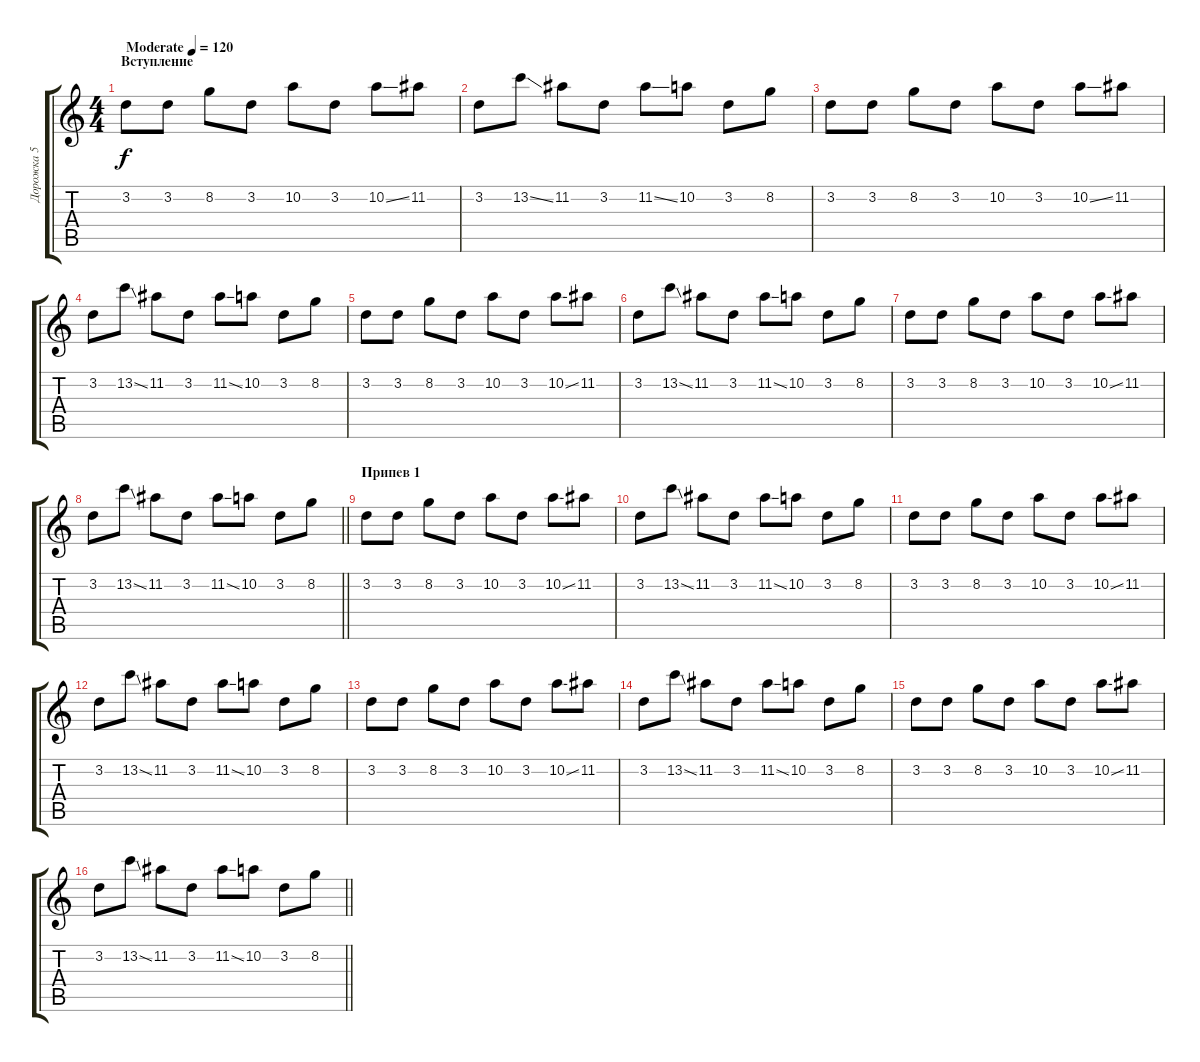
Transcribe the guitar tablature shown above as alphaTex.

\track ("Дорожка 5" "Дорожка 5") {instrument distortionguitar}
\staff {score tabs}
\tuning (E4 B3 G3 D3 A2 E2) {hide}
\ts (4 4)
\section ("" "Вступление")
\tempo (120 "Moderate")
\clef g2
\ks c
3.2.8{dy f instrument acousticguitarsteel} 3.2.8 8.2.8 3.2.8 10.2.8 3.2.8 10.2{ss}.8 11.2.8 |
3.2.8 13.2{ss}.8 11.2.8 3.2.8 11.2{ss}.8 10.2.8 3.2.8 8.2.8 |
3.2.8 3.2.8 8.2.8 3.2.8 10.2.8 3.2.8 10.2{ss}.8 11.2.8 |
3.2.8 13.2{ss}.8 11.2.8 3.2.8 11.2{ss}.8 10.2.8 3.2.8 8.2.8 |
3.2.8 3.2.8 8.2.8 3.2.8 10.2.8 3.2.8 10.2{ss}.8 11.2.8 |
3.2.8 13.2{ss}.8 11.2.8 3.2.8 11.2{ss}.8 10.2.8 3.2.8 8.2.8 |
3.2.8 3.2.8 8.2.8 3.2.8 10.2.8 3.2.8 10.2{ss}.8 11.2.8 |
\barLineRight lightlight
3.2.8 13.2{ss}.8 11.2.8 3.2.8 11.2{ss}.8 10.2.8 3.2.8 8.2.8 |
\section ("" "Припев 1")
3.2.8{instrument distortionguitar} 3.2.8 8.2.8 3.2.8 10.2.8 3.2.8 10.2{ss}.8 11.2.8 |
3.2.8 13.2{ss}.8 11.2.8 3.2.8 11.2{ss}.8 10.2.8 3.2.8 8.2.8 |
3.2.8 3.2.8 8.2.8 3.2.8 10.2.8 3.2.8 10.2{ss}.8 11.2.8 |
3.2.8 13.2{ss}.8 11.2.8 3.2.8 11.2{ss}.8 10.2.8 3.2.8 8.2.8 |
3.2.8 3.2.8 8.2.8 3.2.8 10.2.8 3.2.8 10.2{ss}.8 11.2.8 |
3.2.8 13.2{ss}.8 11.2.8 3.2.8 11.2{ss}.8 10.2.8 3.2.8 8.2.8 |
3.2.8 3.2.8 8.2.8 3.2.8 10.2.8 3.2.8 10.2{ss}.8 11.2.8 |
\barLineRight lightlight
3.2.8 13.2{ss}.8 11.2.8 3.2.8 11.2{ss}.8 10.2.8 3.2.8 8.2.8
